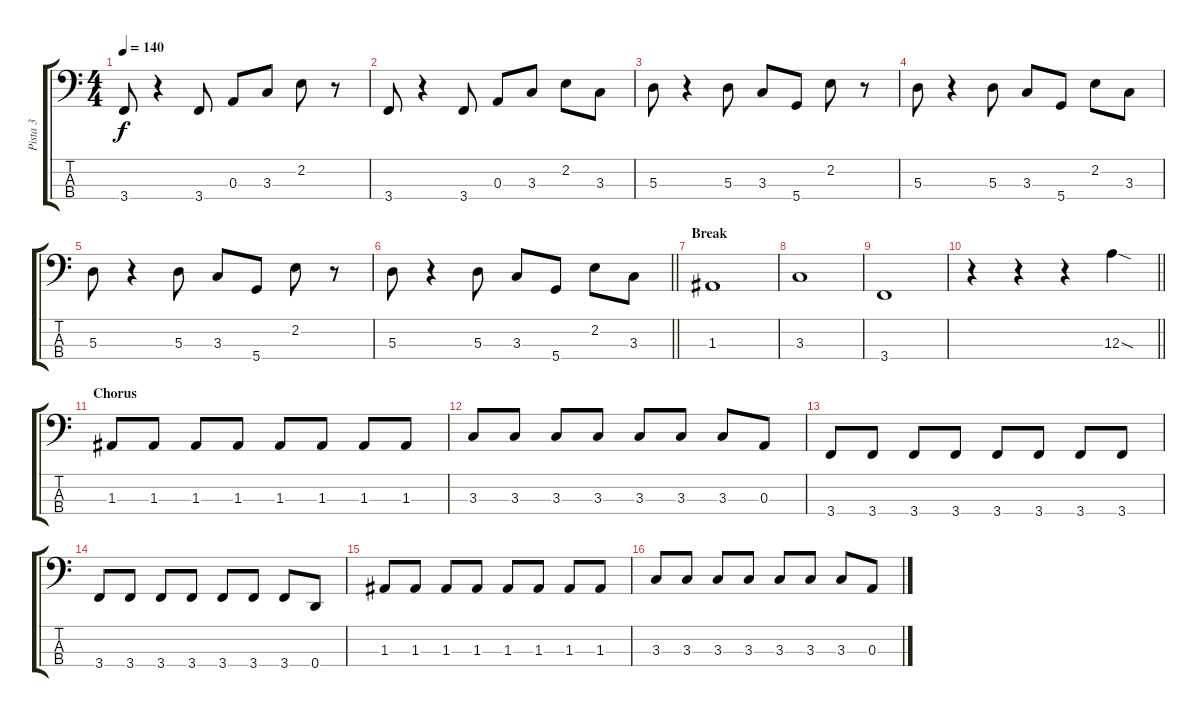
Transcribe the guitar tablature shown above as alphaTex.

\track ("Pista 3" "Pista 3") {instrument electricbassfinger}
\staff {score tabs}
\tuning (G2 D2 A1 D1) {hide}
\ts (4 4)
\tempo 140
\clef f4
\ks c
3.4.8{dy f} r.4 3.4.8 0.3.8 3.3.8 2.2.8 r.8 |
3.4.8 r.4 3.4.8 0.3.8 3.3.8 2.2.8 3.3.8 |
5.3.8 r.4 5.3.8 3.3.8 5.4.8 2.2.8 r.8 |
5.3.8 r.4 5.3.8 3.3.8 5.4.8 2.2.8 3.3.8 |
5.3.8 r.4 5.3.8 3.3.8 5.4.8 2.2.8 r.8 |
\barLineRight lightlight
5.3.8 r.4 5.3.8 3.3.8 5.4.8 2.2.8 3.3.8 |
\section ("" "Break")
1.3.1 |
3.3.1 |
3.4.1 |
\barLineRight lightlight
r.4 r.4 r.4 12.3{sod}.4 |
\section ("" "Chorus")
1.3.8 1.3.8 1.3.8 1.3.8 1.3.8 1.3.8 1.3.8 1.3.8 |
3.3.8 3.3.8 3.3.8 3.3.8 3.3.8 3.3.8 3.3.8 0.3.8 |
3.4.8 3.4.8 3.4.8 3.4.8 3.4.8 3.4.8 3.4.8 3.4.8 |
3.4.8 3.4.8 3.4.8 3.4.8 3.4.8 3.4.8 3.4.8 0.4.8 |
1.3.8 1.3.8 1.3.8 1.3.8 1.3.8 1.3.8 1.3.8 1.3.8 |
3.3.8 3.3.8 3.3.8 3.3.8 3.3.8 3.3.8 3.3.8 0.3.8
